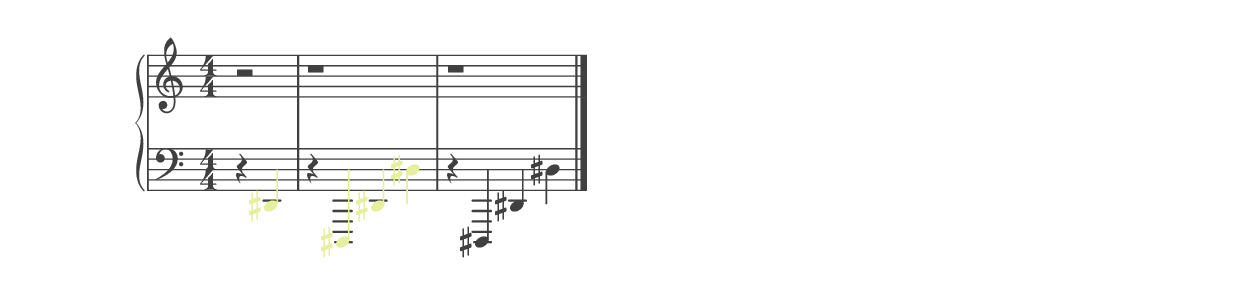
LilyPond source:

%% ----------------------------------------------------------------------------
%% Generated on: 2018 December 27
%% Note Name: D2#
%% Octave: 2
%% Clef: bass
%% Filename: 025-19-2-bass-D2#
%% ----------------------------------------------------------------------------

\version "2.19.82"

\include "../piano_note_colors.ly"

\header {
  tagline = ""
}

upper = {
  \clef treble
  \numericTimeSignature
  \override NoteHead.color = #colorized-note
  \override Stem.color = #colorized-note
  \override Accidental.color = #colorized-note
  % treble note in color
  r2
  % treble octave in color
  r1
  \override NoteHead.color = #default-black
  \override Stem.color = #default-black
  \override Accidental.color = #default-black
  % treble octave repeat in black
  r1
  \bar "|."
}

lower = {
  \clef bass
  \numericTimeSignature
  \override NoteHead.color = #colorized-note
  \override Stem.color = #colorized-note
  \override Accidental.color = #colorized-note
  % bass note in color
  r4 dis,4
  % bass octave in color
  r4 dis,,4 dis,4 dis4
  \override NoteHead.color = #default-black
  \override Stem.color = #default-black
  \override Accidental.color = #default-black
  % bass octave repeat in black
  r4 dis,,4 dis,4 dis4
}

\score {
  \new PianoStaff <<
    \context Score
    \applyContext #(override-color-for-all-grobs default-black)
    \time 4/4
    \partial 2
    \new Staff = upper { \upper }
    \new Staff = lower { \lower }
  >>
  \layout { }
  \midi { }
}